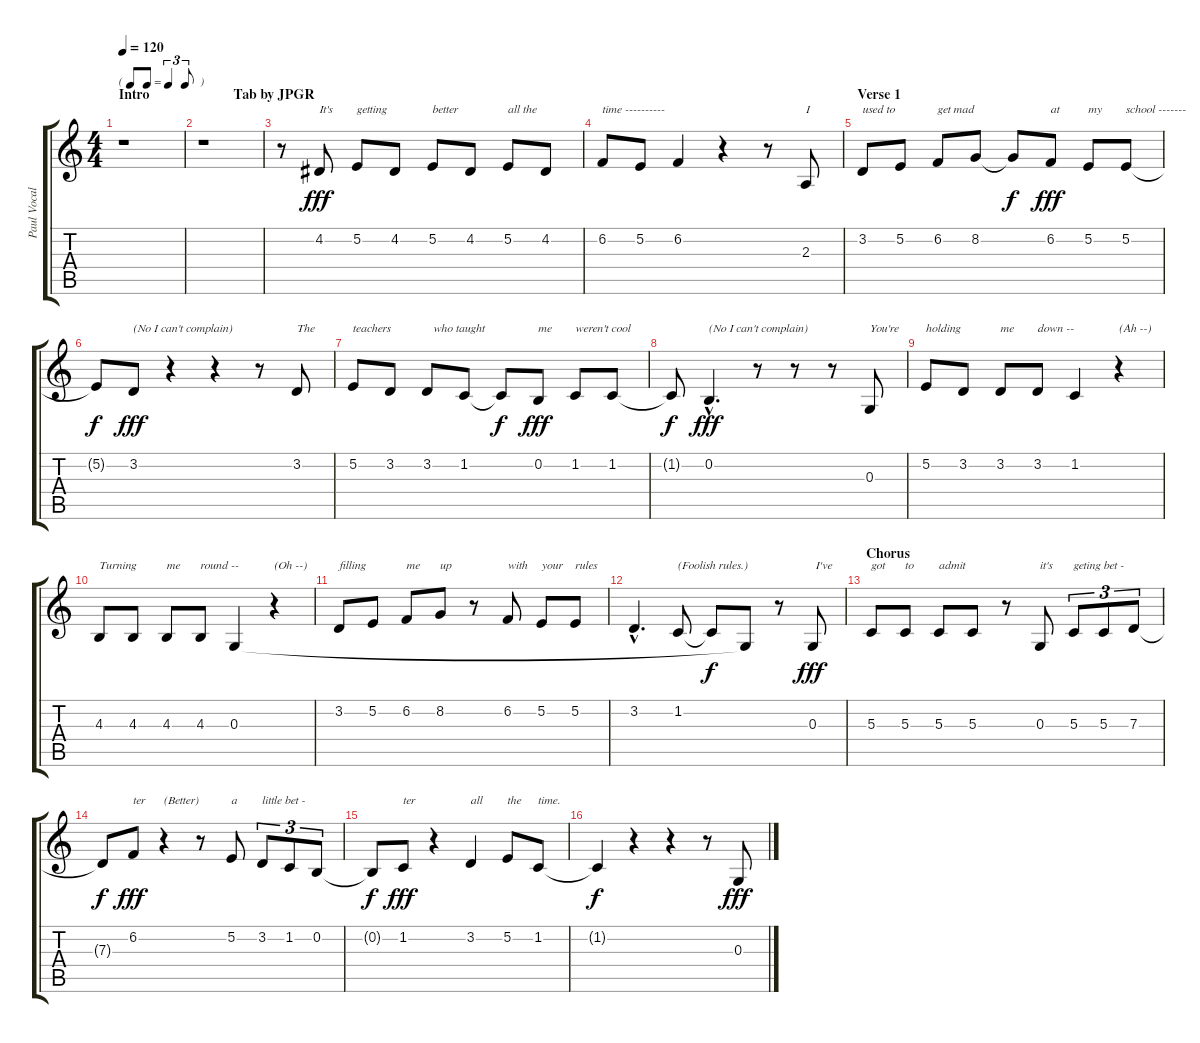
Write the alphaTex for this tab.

\track ("Paul Vocals" "Paul Vocal") {instrument clarinet}
\staff {score tabs}
\tuning (E4 B3 G3 D3 A2 E2) {hide}
\ts (4 4)
\tf triplet8th
\section ("" "Intro                        Tab by JPGR")
\tempo 120
\clef g2
\ks c
r.1{dy fff instrument clarinet} |
r.1 |
r.8 4.2.8{txt "It's"} 5.2.8{txt "getting"} 4.2.8 5.2.8{txt "better"} 4.2.8 5.2.8{txt "all the"} 4.2.8 |
6.2.8{txt "time ----------"} 5.2.8 6.2.4 r.4 r.8 2.3.8{txt "I"} |
\section ("" "Verse 1")
3.2.8{txt "used to"} 5.2.8 6.2.8{txt "get mad"} 8.2.8 8.2{t}.8{dy f} 6.2.8{txt "at" dy fff} 5.2.8{txt "my"} 5.2.8{txt "school -------"} |
5.2{t}.8{dy f} 3.2.8{txt "(No I can't complain)" dy fff} r.4 r.4 r.8 3.2.8{txt "The"} |
5.2.8{txt "teachers"} 3.2.8 3.2.8{txt "  who taught"} 1.2.8 1.2{t}.8{dy f} 0.2.8{txt "me" dy fff} 1.2.8{txt "weren't cool"} 1.2.8 |
1.2{t}.8{dy f} 0.2{hac}.4{d txt "(No I can't complain)" dy fff} r.8 r.8 r.8 0.3.8{txt "You're"} |
5.2.8{txt "holding"} 3.2.8 3.2.8{txt "me"} 3.2.8{txt "down --"} 1.2.4 r.4{txt "(Ah --)"} |
4.3.8{txt "Turning"} 4.3.8 4.3.8{txt "me"} 4.3.8{txt "round --"} 0.3.4 r.4{txt "(Oh --)"} |
3.2.8{txt "filling"} 5.2.8 6.2.8{txt "me"} 8.2.8{txt "up"} r.8 6.2.8{txt "with"} 5.2.8{txt "your"} 5.2.8{txt "rules"} |
3.2{hac}.4{d} 1.2.8{txt "(Foolish rules.)"} 1.2{t}.8{dy f} 0.3{t}.8 r.8 0.3.8{txt " I've" dy fff} |
\section ("" "Chorus")
5.3.8{txt "got"} 5.3.8{txt "to"} 5.3.8{txt "admit"} 5.3.8 r.8 0.3.8{txt "it's"} 5.3.8{tu (3 2) txt "geting bet -"} 5.3.8{tu (3 2)} 7.3.8{tu (3 2)} |
7.3{t}.8{dy f} 6.2.8{txt "ter" dy fff} r.4{txt "(Better)"} r.8 5.2.8{txt "a"} 3.2.8{tu (3 2) txt "little bet -"} 1.2.8{tu (3 2)} 0.2.8{tu (3 2)} |
0.2{t}.8{dy f} 1.2.8{txt "ter" dy fff} r.4 3.2.4{txt "all"} 5.2.8{txt "the"} 1.2.8{txt "time."} |
1.2{t}.4{dy f} r.4 r.4 r.8 0.3.8{dy fff}
